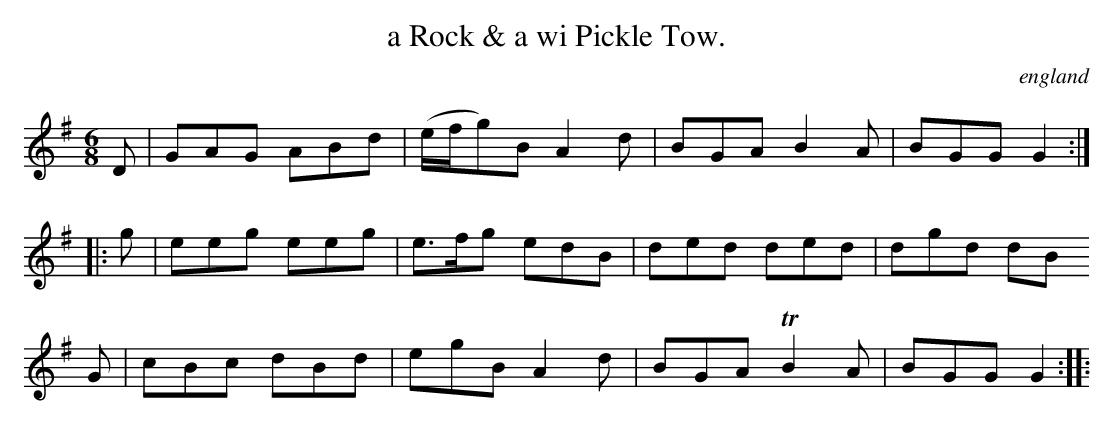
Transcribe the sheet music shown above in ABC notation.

X:1
T:a Rock & a wi Pickle Tow.
O:england
M:6/8
L:1/8
K:G
D|GAG ABd|(e/f/g)B A2d|BGA  B2A|BGG G2::
g|eeg eeg| e>fg    edB|ded  ded|dgd dB
G|cBc dBd| egB     A2d|BGA TB2A|BGG G2::
